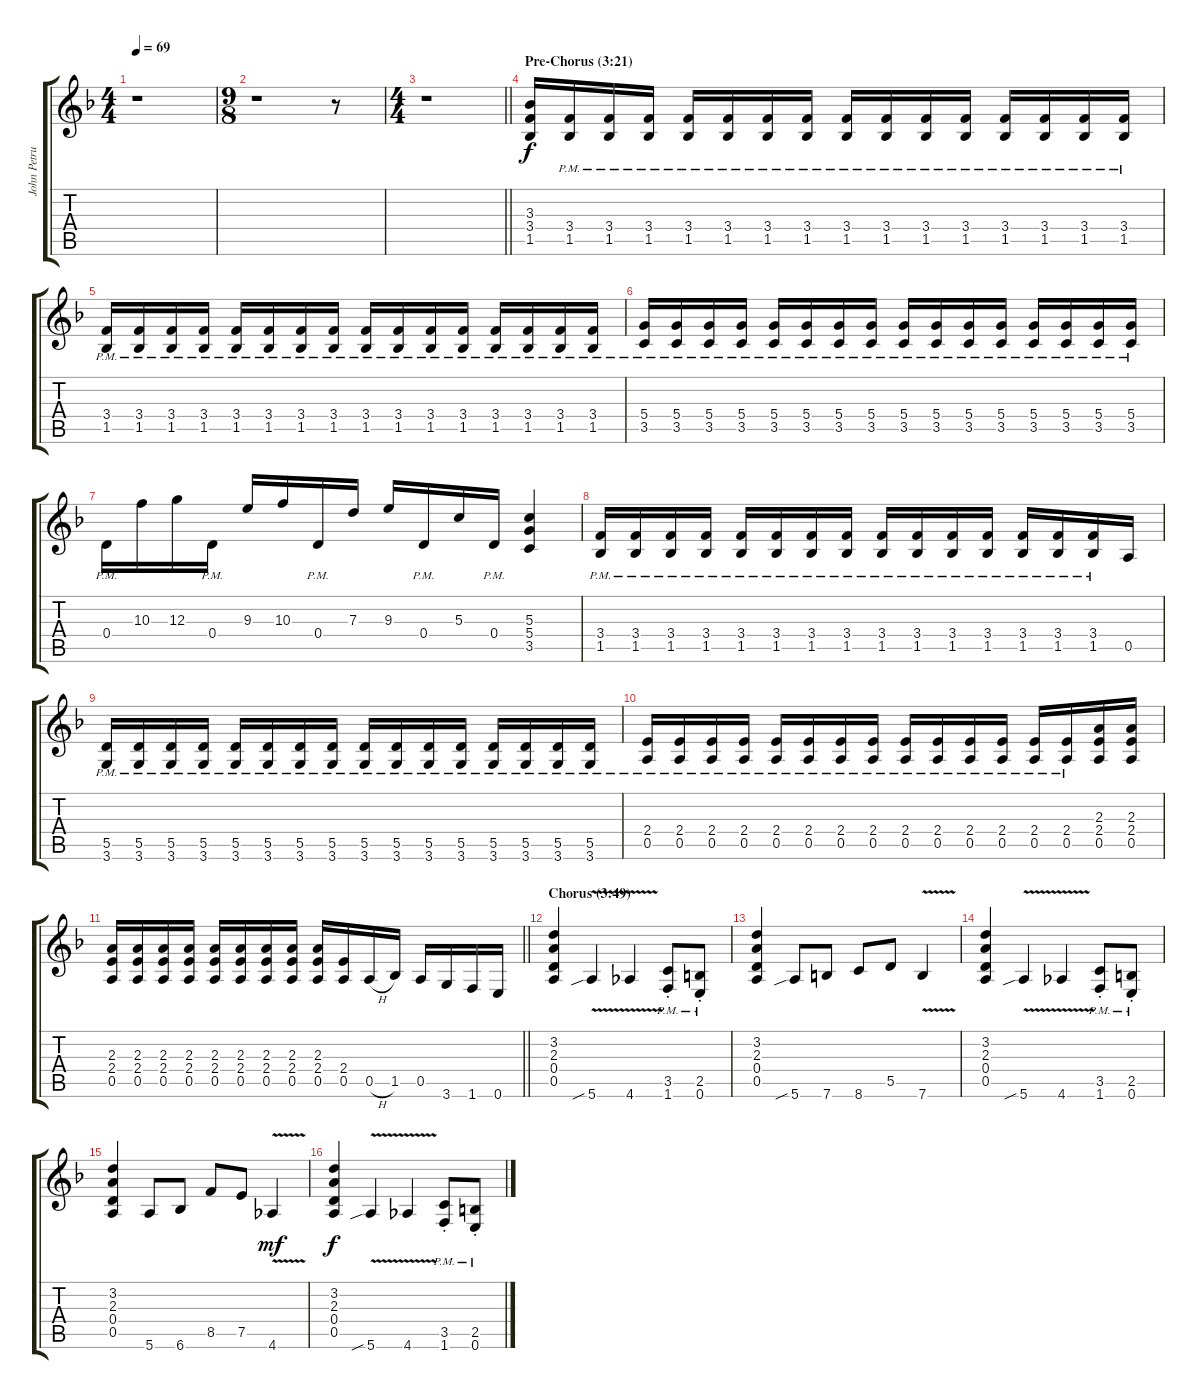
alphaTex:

\track ("John Petrucci Gtr. 2" "John Petru") {instrument distortionguitar}
\staff {score tabs}
\tuning (E4 B3 G3 D3 A2 E2) {hide}
\ts (4 4)
\tempo 69
\clef g2
\ks dminor
r.1{dy f} |
\ts (9 8)
r.1 r.8 |
\ts (4 4)
\barLineRight lightlight
r.1 |
\section ("" "Pre-Chorus (3:21)")
(3.3 3.4 1.5).16 (3.4{pm} 1.5{pm}).16 (3.4{pm} 1.5{pm}).16 (3.4{pm} 1.5{pm}).16 (3.4{pm} 1.5{pm}).16 (3.4{pm} 1.5{pm}).16 (3.4{pm} 1.5{pm}).16 (3.4{pm} 1.5{pm}).16 (3.4{pm} 1.5{pm}).16 (3.4{pm} 1.5{pm}).16 (3.4{pm} 1.5{pm}).16 (3.4{pm} 1.5{pm}).16 (3.4{pm} 1.5{pm}).16 (3.4{pm} 1.5{pm}).16 (3.4{pm} 1.5{pm}).16 (3.4{pm} 1.5{pm}).16 |
(3.4{pm} 1.5{pm}).16 (3.4{pm} 1.5{pm}).16 (3.4{pm} 1.5{pm}).16 (3.4{pm} 1.5{pm}).16 (3.4{pm} 1.5{pm}).16 (3.4{pm} 1.5{pm}).16 (3.4{pm} 1.5{pm}).16 (3.4{pm} 1.5{pm}).16 (3.4{pm} 1.5{pm}).16 (3.4{pm} 1.5{pm}).16 (3.4{pm} 1.5{pm}).16 (3.4{pm} 1.5{pm}).16 (3.4{pm} 1.5{pm}).16 (3.4{pm} 1.5{pm}).16 (3.4{pm} 1.5{pm}).16 (3.4{pm} 1.5{pm}).16 |
(5.4{pm} 3.5{pm}).16 (5.4{pm} 3.5{pm}).16 (5.4{pm} 3.5{pm}).16 (5.4{pm} 3.5{pm}).16 (5.4{pm} 3.5{pm}).16 (5.4{pm} 3.5{pm}).16 (5.4{pm} 3.5{pm}).16 (5.4{pm} 3.5{pm}).16 (5.4{pm} 3.5{pm}).16 (5.4{pm} 3.5{pm}).16 (5.4{pm} 3.5{pm}).16 (5.4{pm} 3.5{pm}).16 (5.4{pm} 3.5{pm}).16 (5.4{pm} 3.5{pm}).16 (5.4{pm} 3.5{pm}).16 (5.4{pm} 3.5{pm}).16 |
0.4{pm}.16 10.3.16 12.3.16 0.4{pm}.16 9.3.16 10.3.16 0.4{pm}.16 7.3.16 9.3.16 0.4{pm}.16 5.3.16 0.4{pm}.16 (5.3 5.4 3.5).4 |
(3.4{pm} 1.5{pm}).16 (3.4{pm} 1.5{pm}).16 (3.4{pm} 1.5{pm}).16 (3.4{pm} 1.5{pm}).16 (3.4{pm} 1.5{pm}).16 (3.4{pm} 1.5{pm}).16 (3.4{pm} 1.5{pm}).16 (3.4{pm} 1.5{pm}).16 (3.4{pm} 1.5{pm}).16 (3.4{pm} 1.5{pm}).16 (3.4{pm} 1.5{pm}).16 (3.4{pm} 1.5{pm}).16 (3.4{pm} 1.5{pm}).16 (3.4{pm} 1.5{pm}).16 (3.4{pm} 1.5{pm}).16 0.5.16 |
(5.5{pm} 3.6{pm}).16 (5.5{pm} 3.6{pm}).16 (5.5{pm} 3.6{pm}).16 (5.5{pm} 3.6{pm}).16 (5.5{pm} 3.6{pm}).16 (5.5{pm} 3.6{pm}).16 (5.5{pm} 3.6{pm}).16 (5.5{pm} 3.6{pm}).16 (5.5{pm} 3.6{pm}).16 (5.5{pm} 3.6{pm}).16 (5.5{pm} 3.6{pm}).16 (5.5{pm} 3.6{pm}).16 (5.5{pm} 3.6{pm}).16 (5.5{pm} 3.6{pm}).16 (5.5{pm} 3.6{pm}).16 (5.5{pm} 3.6{pm}).16 |
(2.4{pm} 0.5{pm}).16 (2.4{pm} 0.5{pm}).16 (2.4{pm} 0.5{pm}).16 (2.4{pm} 0.5{pm}).16 (2.4{pm} 0.5{pm}).16 (2.4{pm} 0.5{pm}).16 (2.4{pm} 0.5{pm}).16 (2.4{pm} 0.5{pm}).16 (2.4{pm} 0.5{pm}).16 (2.4{pm} 0.5{pm}).16 (2.4{pm} 0.5{pm}).16 (2.4{pm} 0.5{pm}).16 (2.4{pm} 0.5{pm}).16 (2.4{pm} 0.5{pm}).16 (2.3 2.4 0.5).16 (2.3 2.4 0.5).16 |
\barLineRight lightlight
(2.3 2.4 0.5).16 (2.3 2.4 0.5).16 (2.3 2.4 0.5).16 (2.3 2.4 0.5).16 (2.3 2.4 0.5).16 (2.3 2.4 0.5).16 (2.3 2.4 0.5).16 (2.3 2.4 0.5).16 (2.3 2.4 0.5).16 (2.4 0.5).16 0.5{h}.16 1.5.16 0.5.16 3.6.16 1.6.16 0.6.16 |
\section ("" "Chorus (3:49)")
(3.2 2.3 0.4 0.5).4 5.6{v sib}.4 4.6{v}.4 (3.5{pm st} 1.6{pm st}).8 (2.5{pm st} 0.6{pm st}).8 |
(3.2 2.3 0.4 0.5).4 5.6{sib}.8 7.6.8 8.6.8 5.5.8 7.6{v}.4 |
(3.2 2.3 0.4 0.5).4 5.6{v sib}.4 4.6{v}.4 (3.5{pm st} 1.6{pm st}).8 (2.5{pm st} 0.6{pm st}).8 |
(3.2 2.3 0.4 0.5).4 5.6.8 6.6.8 8.5.8 7.5.8 4.6{v}.4{dy mf} |
(3.2 2.3 0.4 0.5).4{dy f} 5.6{v sib}.4 4.6{v}.4 (3.5{pm st} 1.6{pm st}).8 (2.5{pm st} 0.6{pm st}).8
